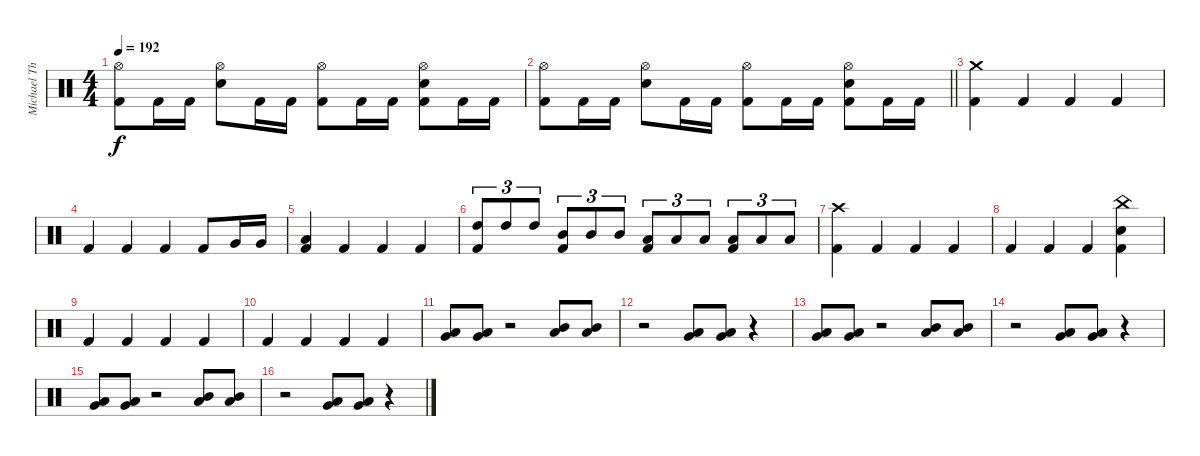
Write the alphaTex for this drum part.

\track ("Michael Thomas" "Michael Th") {instrument percussion}
\staff {score}
\articulation defaults
\ts (4 4)
\tempo 192
\clef neutral
\ks c
("Hi-Hat (open)" "Kick (hit) 2").8{dy f} "Kick (hit) 2".16 "Kick (hit) 2".16 ("Hi-Hat (open)" "Electric Snare (hit)").8 "Kick (hit) 2".16 "Kick (hit) 2".16 ("Hi-Hat (open)" "Kick (hit) 2").8 "Kick (hit) 2".16 "Kick (hit) 2".16 ("Hi-Hat (open)" "Electric Snare (hit)" "Kick (hit) 2").8 "Kick (hit) 2".16 "Kick (hit) 2".16 |
\barLineRight lightlight
("Hi-Hat (open)" "Kick (hit) 2").8 "Kick (hit) 2".16 "Kick (hit) 2".16 ("Hi-Hat (open)" "Electric Snare (hit)").8 "Kick (hit) 2".16 "Kick (hit) 2".16 ("Hi-Hat (open)" "Kick (hit) 2").8 "Kick (hit) 2".16 "Kick (hit) 2".16 ("Hi-Hat (open)" "Electric Snare (hit)" "Kick (hit) 2").8 "Kick (hit) 2".16 "Kick (hit) 2".16 |
("Crash medium (hit)" "Kick (hit) 2").4 "Kick (hit) 2".4 "Kick (hit) 2".4 "Kick (hit) 2".4 |
"Kick (hit) 2".4 "Kick (hit) 2".4 "Kick (hit) 2".4 "Kick (hit) 2".8 "Very Low Tom (hit)".16 "Very Low Tom (hit)".16 |
("Low Floor Tom (hit)" "Kick (hit) 2").4 "Kick (hit) 2".4 "Kick (hit) 2".4 "Kick (hit) 2".4 |
("High Tom (hit)" "Kick (hit) 2").8{tu (3 2)} "High Tom (hit)".8{tu (3 2)} "High Tom (hit)".8{tu (3 2)} ("Mid Tom (hit)" "Kick (hit) 2").8{tu (3 2)} "Mid Tom (hit)".8{tu (3 2)} "Mid Tom (hit)".8{tu (3 2)} ("Low Tom (hit)" "Kick (hit) 2").8{tu (3 2)} "Low Tom (hit)".8{tu (3 2)} "Low Tom (hit)".8{tu (3 2)} ("Low Tom (hit)" "Kick (hit) 2").8{tu (3 2)} "Low Tom (hit)".8{tu (3 2)} "Low Tom (hit)".8{tu (3 2)} |
("Crash high (hit)" "Kick (hit) 2").4 "Kick (hit) 2".4 "Kick (hit) 2".4 "Kick (hit) 2".4 |
"Kick (hit) 2".4 "Kick (hit) 2".4 "Kick (hit) 2".4 ("China (hit)" "Electric Snare (hit)" "Kick (hit) 2").4 |
"Kick (hit) 2".4 "Kick (hit) 2".4 "Kick (hit) 2".4 "Kick (hit) 2".4 |
"Kick (hit) 2".4 "Kick (hit) 2".4 "Kick (hit) 2".4 "Kick (hit) 2".4 |
("Low Tom (hit)" "Very Low Tom (hit)").8 ("Low Tom (hit)" "Very Low Tom (hit)").8 r.2 ("Low Tom (hit)" "Mid Tom (hit)").8 ("Low Tom (hit)" "Mid Tom (hit)").8 |
r.2 ("Low Tom (hit)" "Very Low Tom (hit)").8 ("Low Tom (hit)" "Very Low Tom (hit)").8 r.4 |
("Low Tom (hit)" "Very Low Tom (hit)").8 ("Low Tom (hit)" "Very Low Tom (hit)").8 r.2 ("Low Tom (hit)" "Mid Tom (hit)").8 ("Low Tom (hit)" "Mid Tom (hit)").8 |
r.2 ("Low Tom (hit)" "Very Low Tom (hit)").8 ("Low Tom (hit)" "Very Low Tom (hit)").8 r.4 |
("Low Tom (hit)" "Very Low Tom (hit)").8 ("Low Tom (hit)" "Very Low Tom (hit)").8 r.2 ("Low Tom (hit)" "Mid Tom (hit)").8 ("Low Tom (hit)" "Mid Tom (hit)").8 |
r.2 ("Low Tom (hit)" "Very Low Tom (hit)").8 ("Low Tom (hit)" "Very Low Tom (hit)").8 r.4
